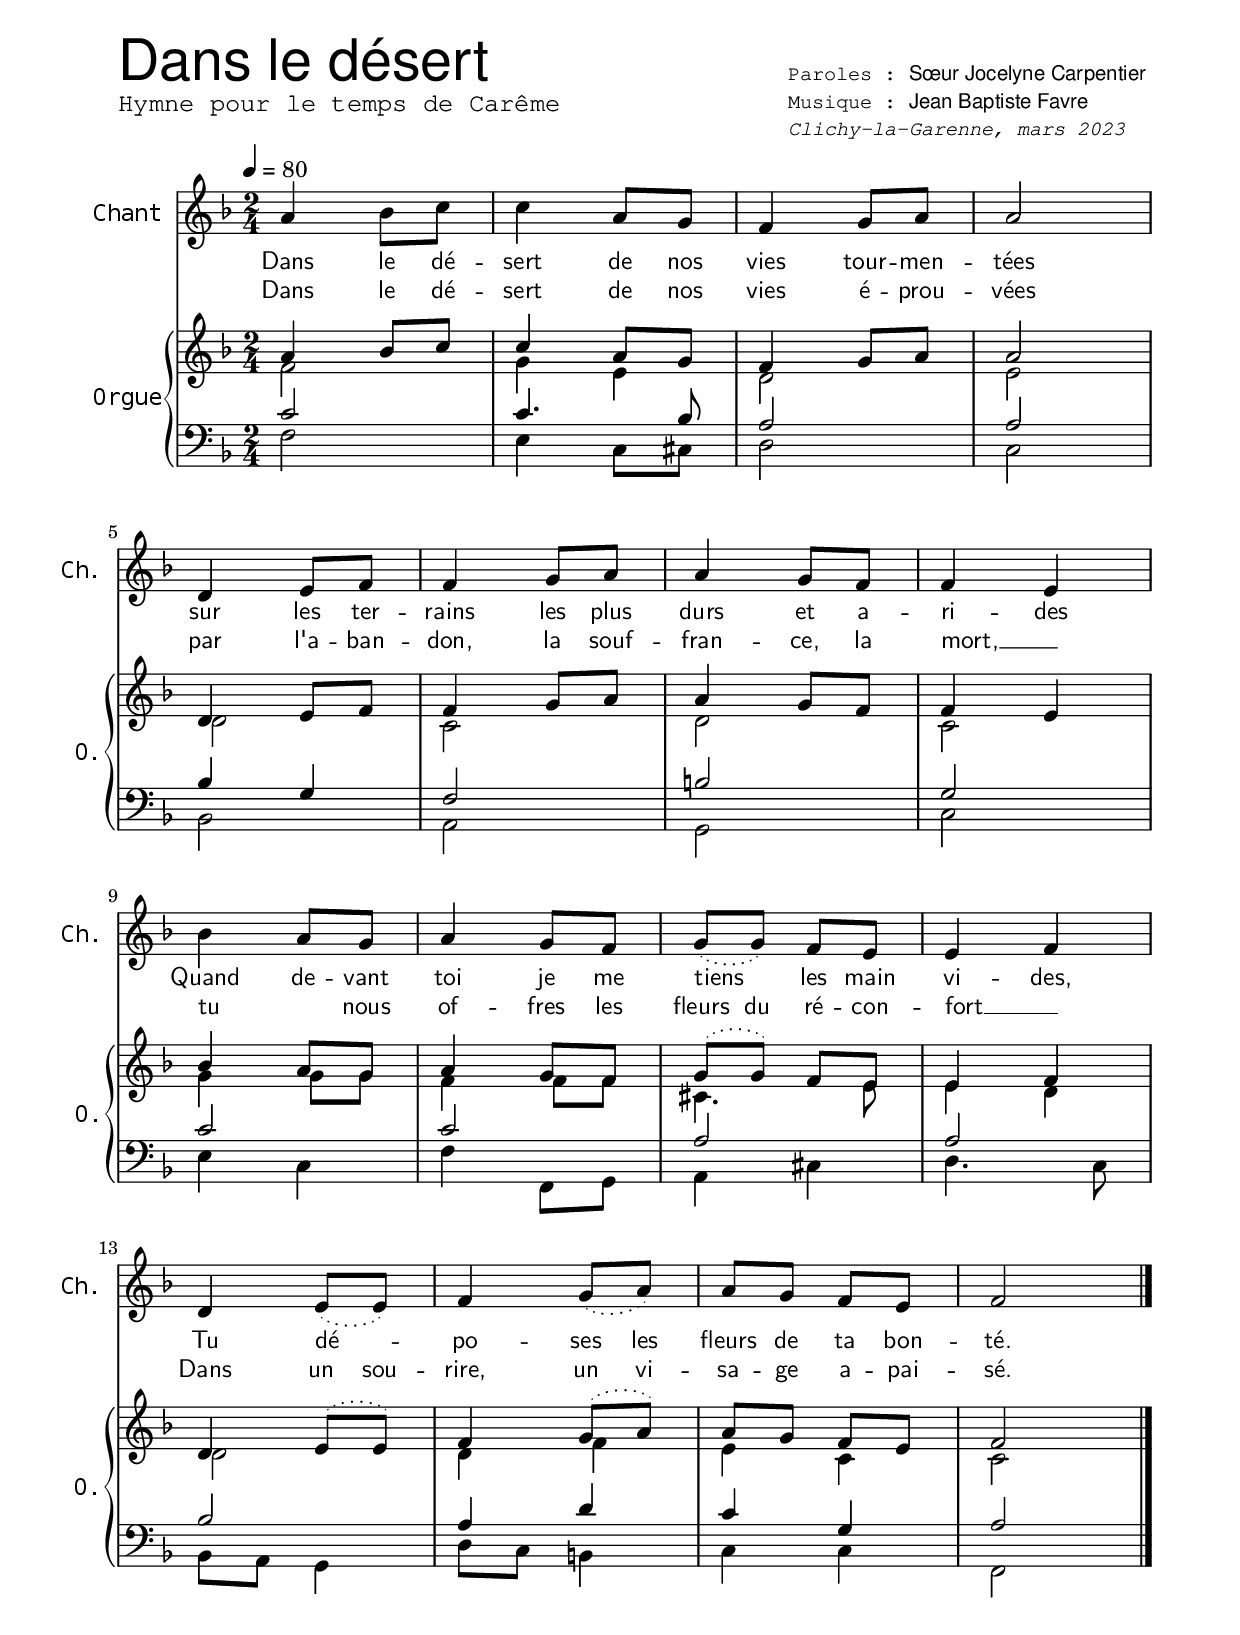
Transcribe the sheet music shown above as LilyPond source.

\version "2.22.0"
\language "english"
\include "../libs/commonFunctions.ily"

headers = \header {
  title = "Dans le désert"
  subtitle = \markup { "Hymne pour le temps de Carême" }
  composer = "Jean Baptiste Favre"
  poet = "Sœur Jocelyne Carpentier"
  dedication = "Clichy-la-Garenne, mars 2023"
  }

%%%%%%%%%%%%%%%%%%%%%%%%%%%%%%
%%%%%%%%%%  Stance  %%%%%%%%%%
%%%%%%%%%%%%%%%%%%%%%%%%%%%%%%
Rhythms = {
  \tempo 4 = 80
  \key f \major \time 2/4
  s2*16 \bar "|."
  }
SopranoMusic = \relative c'' {
  a4 bf8 c c4 a8 g f4 g8 a a2 \break
  d,4 e8 f f4 g8 a a4 g8 f f4 e \break
  bf'4 a8 g a4 g8 f \slurDotted g8 (g) f8 e e4 f \break
  d4 \slurDotted e8 (e) f4 g8 (a) a g f e f2
  }
AltoMusic = \relative c' {
  f2 g4 e4 d2 e
  d2 c2 d c
  g'4 g8 g f4 f8 f cs4. e8 e4 d
  d2 d4 f e c c2
  }
TenorMusic = \relative c' {
  c2 c4. bf8 a2 a
  bf4 g f2 b g
  c2 c a a
  bf a4 d c g a2
  }
BassMusic = \relative c {
  f2 e4 c8 cs d2 c2
  bf2 a g c
  e4 c f f,8 g a4 cs d4. c8 bf8 a g4 d'8 c b4 c4 c4 f,2
  }
CoupletUn = \lyricmode {
  Dans le dé -- sert de nos vies tour -- men -- tées
  sur les ter -- rains les plus durs et a -- ri -- des
  Quand de -- vant toi je me tiens les main vi -- des,
  Tu dé -- po -- \set ignoreMelismata = ##t ses les fleurs de ta bon -- té.
  }
CoupletDeux = \lyricmode {
  Dans le dé -- sert de nos vies é -- prou -- vées
  par l'a -- ban -- don, la souf -- fran -- ce, la mort, __ _
  tu _ nous of -- fres les \set ignoreMelismata = ##t fleurs du \unset ignoreMelismata ré -- con -- fort __ _
  Dans \set ignoreMelismata = ##t un sou -- rire, un vi -- sa -- ge a -- pai -- sé.
  }
CoupletTrois = \lyricmode {
  Dans le dé -- sert de nos jours de fai -- blesse,
  Quand je t'ap -- pelle, im -- plo -- rant ton par -- don, __ _
  Tu me ré -- ponds et tu me fais le don __ _
  De \set ignoreMelismata = ##t re -- cueil -- lir \unset ignoreMelismata les fleurs de ta ten -- dresse.
  }
CoupletQuatre = \lyricmode {
  Dans le dé --  sert que pro -- duit la mi -- sère,
  au -- tour de nous et dans trop de pa -- ys, __ _
  tu crées les fleurs qui en -- gen -- drent la vi -- e,
  dans \set ignoreMelismata = ##t l'a -- mi -- tié, les _ ges -- tes so -- li -- daires.
  }
CoupletCinq = \lyricmode {
  Dans le dé -- sert de tous les en -- chaî -- nés,
  par le mé -- pris, _ la haine, la vio -- len -- ce,
  tu veux se -- mer a -- vec per -- sé -- vé -- ran -- ce,
  des \set ignoreMelismata = ##t fleurs de \unset ignoreMelismata paix et de fra -- ter -- ni -- té.
  }
CoupletSix = \lyricmode {
  Dans le dé -- sert tu m'in -- vite à pri -- er,
  À con -- tem -- pler _ dans cette so -- li -- tu -- de,
  tou -- tes ces fleurs de vie en plé -- ni -- tu -- de,
  que \set ignoreMelismata = ##t ton -- a -- \unset ignoreMelismata mour me donne à par -- ta -- ger.
  }
CoupletSept = \lyricmode {
  Dans le dé -- sert je sais que tu m'en -- voies
  Tu me _ dis au plus se -- cret du cœur, __ _
  Tu me con -- fies ce beau bou -- quet de fleurs, __ _
  Ent -- \set ignoreMelismata = ##t re mes mains qu'il soit di  _ -- gne de Toi.
  }
%%%%%%%%%%%%%%%%%%%%%%%%%%%%%%%%%%%%%%%%%%%%
%%%%%          DRAW PARTITION          %%%%%
%%%%%%%%%%%%%%%%%%%%%%%%%%%%%%%%%%%%%%%%%%%%
FirstPageHeaders = \headers
OtherPageHeaders = \header {
  title = ##f
  subtitle = ##f
  composer = ##f
  poet = ##f
  dedication = ##f
  }

\paper {
  top-margin = 1\cm
  bottom-margin = 1\cm
  left-margin = 1\cm
  right-margin = 1\cm
  indent = 1\cm
  % Plan for recto-verso printing with inner margin
  two-sided = ##t
  inner-margin =  2\cm
  outer-margin = 1.5\cm
  oddFooterMarkup = {}
  #(include-special-characters)
}
%{
    markup-system-spacing = #'((basic-distance . 30)
       (minimum-distance . 30)
       (padding . 5)
       (stretchability . 5))
    top-markup-spacing = #'((basic-distance . 3)
       (minimum-distance . 3)
       (padding . 3)
       (stretchability . 3))
    top-system-spacing = #'((basic-distance . 6)
       (minimum-distance . 6)
       (padding . 6)
       (stretchability . 5))
    system-system-spacing = #'((basic-distance . 3)
       (minimum-distance . 3)
       (padding . 3)
       (stretchability . 3))
%}
FirstScorePaper = \paper {
    scoreTitleMarkup = \markup \columns {
      \fill-line {
          \column {
            \line {
              \left-column {
                \fontsize #8 \sans \fromproperty #'header:title
                \fontsize #1 \typewriter \fromproperty #'header:subtitle
              }
            }
          }
          \column {
            \line {
              \fontsize #-1
              \left-column {
                \line { \concat { \typewriter "Paroles&nbsp;:&nbsp;" \sans \fromproperty #'header:poet \bold " " } }
                \line { \concat { \typewriter "Musique&nbsp;:&nbsp;" \sans \fromproperty #'header:composer \bold " " } }
                \typewriter \italic \fromproperty #'header:dedication
              }
            }
          }
        }
    }
    oddFooterMarkup = {}
  }
AllScoreLayout = \layout {
      ragged-last = ##f
      \context {
          \Staff
          \RemoveEmptyStaves
          \override NoteHead.style = #'altdefault
          \override InstrumentName.font-name = #"Monospace Regular"
      }
      \context {
          \PianoStaff
          \RemoveEmptyStaves
          \override NoteHead.style = #'altdefault
          \override InstrumentName.font-name = #"Monospace Regular"
      }
      \context {
          \ChoirStaff
          \RemoveEmptyStaves
          \override NoteHead.style = #'altdefault
          \override InstrumentName.font-name = #"Monospace Regular"
      }
      \override LyricText.font-name = #"Latin Modern Sans"
      \override Score.RehearsalMark.font-family = #'typewriter
  }
%%%%%%%%%%%%%%%%%%%%%%%%%%%%%%%%%%%%%%%%%%%%%%%%%%%%%%%%%%%%%%%%%%%
%%%%%%%%%%%%%%%%%%%          Antienne          %%%%%%%%%%%%%%%%%%%%
%%%%%%%%%%%%%%%%%%%%%%%%%%%%%%%%%%%%%%%%%%%%%%%%%%%%%%%%%%%%%%%%%%%

\bookpart { % Stance
  \FirstScorePaper
  \score {
    { % Partition Stance
      <<
        \new Staff = "stanceSolistStaff" \with { instrumentName = "Chant" shortInstrumentName = "Ch." }
        <<
          \clef "treble"
          \new Voice = "Rhythms" {
            \Rhythms
            \set Staff.explicitKeySignatureVisibility = #begin-of-line-visible
            \once \override Staff.KeyCancellation.break-visibility = #all-invisible
            \once \override Staff.TimeSignature.break-visibility = #end-of-line-invisible
            \break
            }
          \new Voice = "SopranoMusic" {  \SopranoMusic }
        >>
        \new Lyrics \lyricsto "SopranoMusic" { \CoupletUn }
        \new Lyrics \lyricsto "SopranoMusic" { \CoupletDeux }
        %\new Lyrics \lyricsto "SopranoMusic" { \CoupletTrois }
        %\new Lyrics \lyricsto "SopranoMusic" { \CoupletQuatre }
        %\new Lyrics \lyricsto "SopranoMusic" { \CoupletCinq }
        %\new Lyrics \lyricsto "SopranoMusic" { \CoupletSix }
        %\new Lyrics \lyricsto "SopranoMusic" { \CoupletSept }
        \new PianoStaff = "Piano" \with { instrumentName = "Orgue" shortInstrumentName = "O." }
        <<
          \new Staff = "PianoHighStaff"
          <<
            \clef "treble"
            \new Voice = "Rhythms" {
              \Rhythms
              \set Staff.explicitKeySignatureVisibility = #begin-of-line-visible
              \once \override Staff.KeyCancellation.break-visibility = #all-invisible
              \once \override Staff.TimeSignature.break-visibility = #end-of-line-invisible
              \break
              }
            \new Voice = "PianoSoprano" { \voiceOne \SopranoMusic }
            \new Voice = "PianoAlto" { \voiceTwo \AltoMusic }
          >>
          \new Staff  = "stancePianoLowStaff"
          <<
            \clef "bass"
            \new Voice = "stanceRhythms" {
              \Rhythms
              \set Staff.explicitKeySignatureVisibility = #begin-of-line-visible
              \once \override Staff.KeyCancellation.break-visibility = #all-invisible
              \once \override Staff.TimeSignature.break-visibility = #end-of-line-invisible
              \break
              }
            \new Voice = "PianoTenor" { \voiceOne \TenorMusic }
            \new Voice = "PianoBass" { \voiceTwo \BassMusic }
          >>
        >>
      >>
    }
    \AllScoreLayout
    \FirstPageHeaders
  }
}
